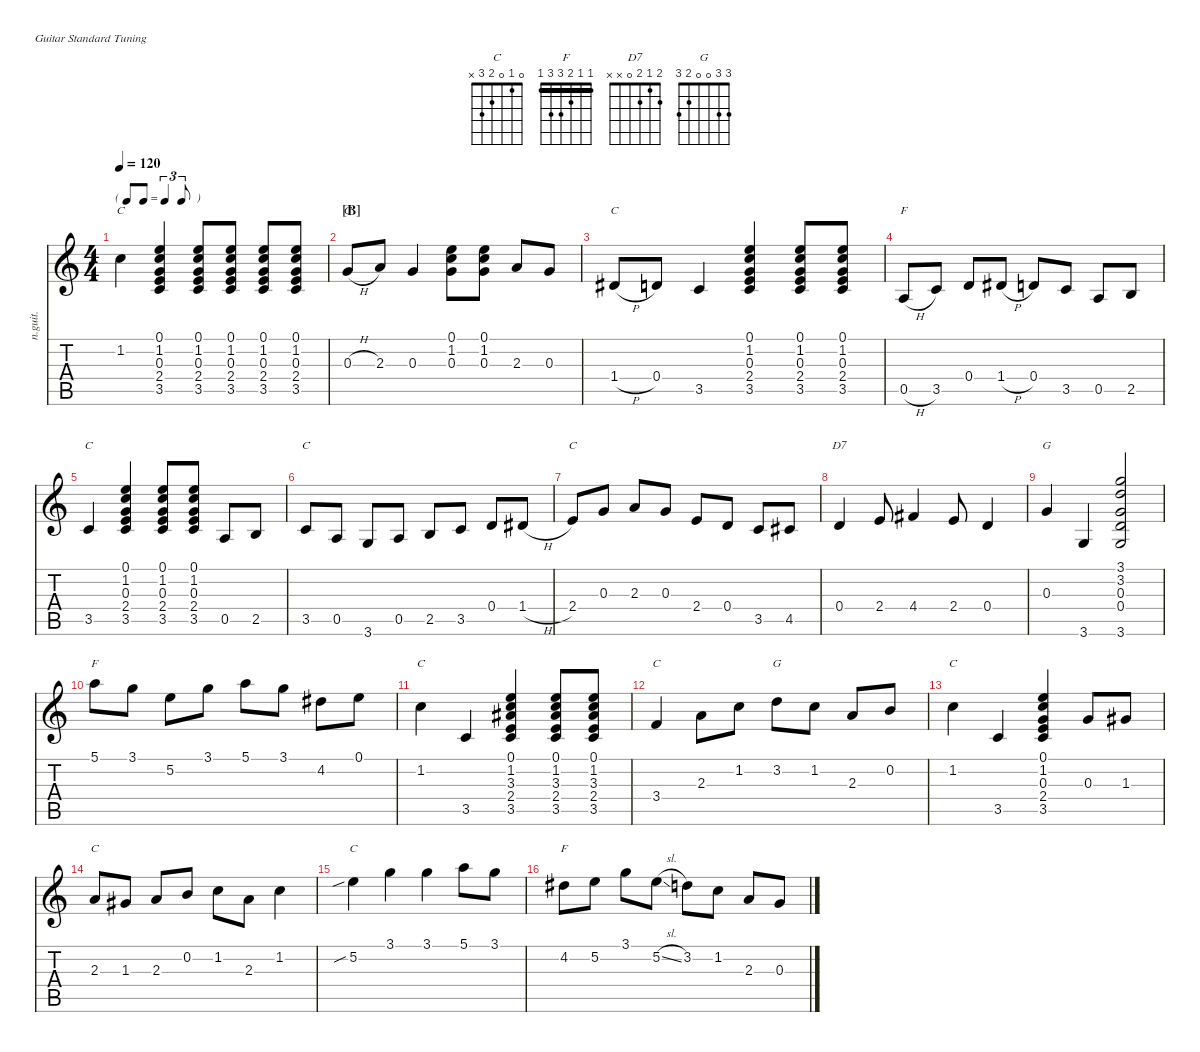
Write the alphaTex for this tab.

\defaultSystemsLayout 4
\hideDynamics
\bracketExtendMode nobrackets
\otherSystemsTrackNameOrientation horizontal
\track ("Nylon Guitar" "n.guit.") {instrument acousticguitarnylon}
\staff {score tabs}
\tuning (E4 B3 G3 D3 A2 E2)
\chord ("C" 0 1 0 2 3 x) {showfingering false}
\chord ("F" 1 1 2 3 3 1) {showfingering false barre (1 1)}
\chord ("D7" 2 1 2 0 x x) {showfingering false}
\chord ("G" 3 3 0 0 2 3) {showfingering false}
\ts (4 4)
\tf triplet8th
\tempo 120
\clef g2
\ks c
1.2.4{ch "C" dy mf beam Down} (3.5 2.4 0.3 1.2 0.1).4{beam Up} (3.5 2.4 0.3 1.2 0.1).8{beam Up} (3.5 2.4 0.3 1.2 0.1).8{beam Up} (3.5 2.4 0.3 1.2 0.1).8{beam Up} (3.5 2.4 0.3 1.2 0.1).8{beam Up} |
\section ("B" "")
0.3{h}.8{ch "C" beam Up} 2.3.8{beam Up} 0.3.4{beam Up} (1.2 0.3 0.1).8{beam Down} (1.2 0.1 0.3).8{beam Down} 2.3.8{beam Up} 0.3.8{beam Up} |
1.4{h acc #}.8{ch "C" beam Up} 0.4.8{beam Up} 3.5.4{beam Up} (3.5 2.4 1.2 0.1 0.3).4{beam Up} (0.1 1.2 0.3 2.4 3.5).8{beam Up} (3.5 2.4 0.3 1.2 0.1).8{beam Up} |
0.5{h}.8{ch "F" beam Up} 3.5.8{beam Up} 0.4.8{beam Up} 1.4{h acc #}.8{beam Up} 0.4.8{beam Up} 3.5.8{beam Up} 0.5.8{beam Up} 2.5.8{beam Up} |
3.5.4{ch "C" beam Up} (3.5 2.4 1.2 0.1 0.3).4{beam Up} (0.1 1.2 0.3 2.4 3.5).8{beam Up} (0.1 1.2 0.3 2.4 3.5).8{beam Up} 0.5.8{beam Up} 2.5.8{beam Up} |
3.5.8{ch "C" beam Up} 0.5.8{beam Up} 3.6.8{beam Up} 0.5.8{beam Up} 2.5.8{beam Up} 3.5.8{beam Up} 0.4.8{beam Up} 1.4{h acc #}.8{beam Up} |
2.4.8{ch "C" beam Up} 0.3.8{beam Up} 2.3.8{beam Up} 0.3.8{beam Up} 2.4.8{beam Up} 0.4.8{beam Up} 3.5.8{beam Up} 4.5{acc #}.8{beam Up} |
0.4.4{ch "D7" beam Up} 2.4.8{beam Up} 4.4{acc #}.4{beam Up} 2.4.8{beam Up} 0.4.4{beam Up} |
0.3.4{ch "G" beam Up} 3.6.4{beam Up} (3.6 0.4 0.3 3.2 3.1).2{beam Up} |
5.1.8{ch "F" beam Down} 3.1.8{beam Down} 5.2.8{beam Down} 3.1.8{beam Down} 5.1.8{beam Down} 3.1.8{beam Down} 4.2{acc #}.8{beam Down} 0.1.8{beam Down} |
1.2.4{ch "C" beam Down} 3.5.4{beam Up} (3.5 2.4 3.3{acc #} 1.2 0.1).4{beam Up} (3.5 2.4 3.3{acc #} 1.2 0.1).8{beam Up} (3.5 2.4 3.3{acc #} 1.2 0.1).8{beam Up} |
3.4.4{ch "C" beam Up} 2.3.8{beam Down} 1.2.8{beam Down} 3.2.8{ch "G" beam Down} 1.2.8{beam Down} 2.3.8{beam Up} 0.2.8{beam Up} |
1.2.4{ch "C" beam Down} 3.5.4{beam Up} (3.5 2.4 0.3 1.2 0.1).4{beam Up} 0.3.8{beam Up} 1.3{acc #}.8{beam Up} |
2.3.8{ch "C" beam Up} 1.3{acc #}.8{beam Up} 2.3.8{beam Up} 0.2.8{beam Up} 1.2.8{beam Down} 2.3.8{beam Down} 1.2.4{beam Down} |
5.2{sib}.4{ch "C" beam Down} 3.1.4{beam Down} 3.1.4{beam Down} 5.1.8{beam Down} 3.1.8{beam Down} |
4.2{acc #}.8{ch "F" beam Down} 5.2.8{beam Down} 3.1.8{beam Down} 5.2{sl}.8{beam Down} 3.2.8{beam Down} 1.2.8{beam Down} 2.3.8{beam Up} 0.3.8{beam Up}
